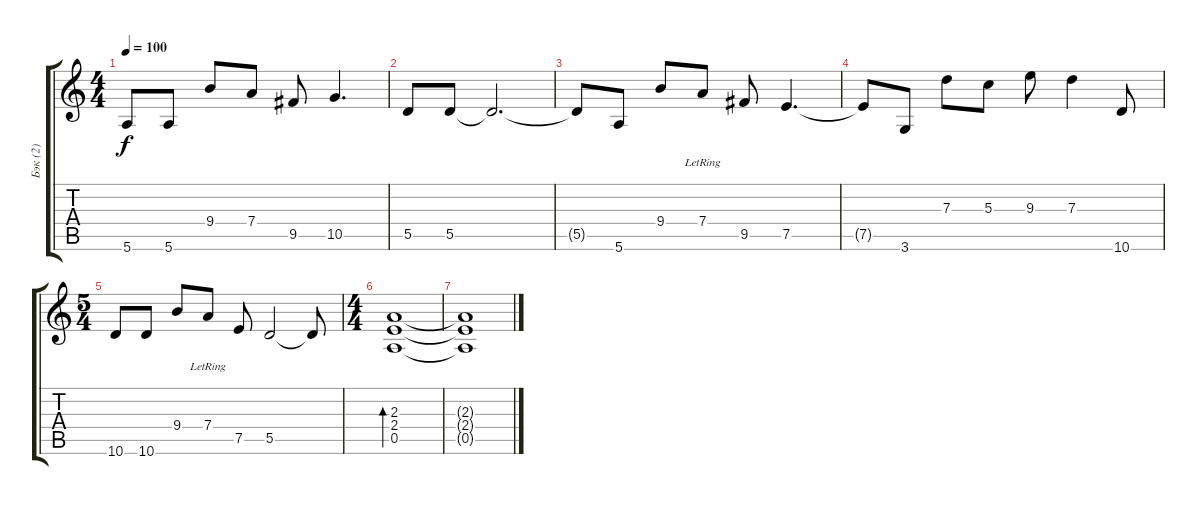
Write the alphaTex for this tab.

\track ("Бэк (2)" "Бэк (2)") {instrument acousticguitarsteel}
\staff {score tabs}
\tuning (E4 B3 G3 D3 A2 E2) {hide}
\ts (4 4)
\tempo 100
\clef g2
\ks c
5.6{t}.8{dy f} 5.6.8 9.4.8 7.4.8 9.5.8 10.5.4{d} |
5.5.8 5.5.8 5.5{t}.2{d} |
5.5{t}.8 5.6.8 9.4.8 7.4{lr}.8 9.5.8 7.5.4{d} |
7.5{t}.8 3.6.8 7.3.8 5.3.8 9.3.8 7.3.4 10.6.8 |
\ts (5 4)
10.6.8 10.6.8 9.4.8 7.4{lr}.8 7.5.8 5.5.2 5.5{t}.8 |
\ts (4 4)
(2.3 2.4 0.5).1{bd 120 volume 0} |
(2.3{t} 2.4{t} 0.5{t}).1
